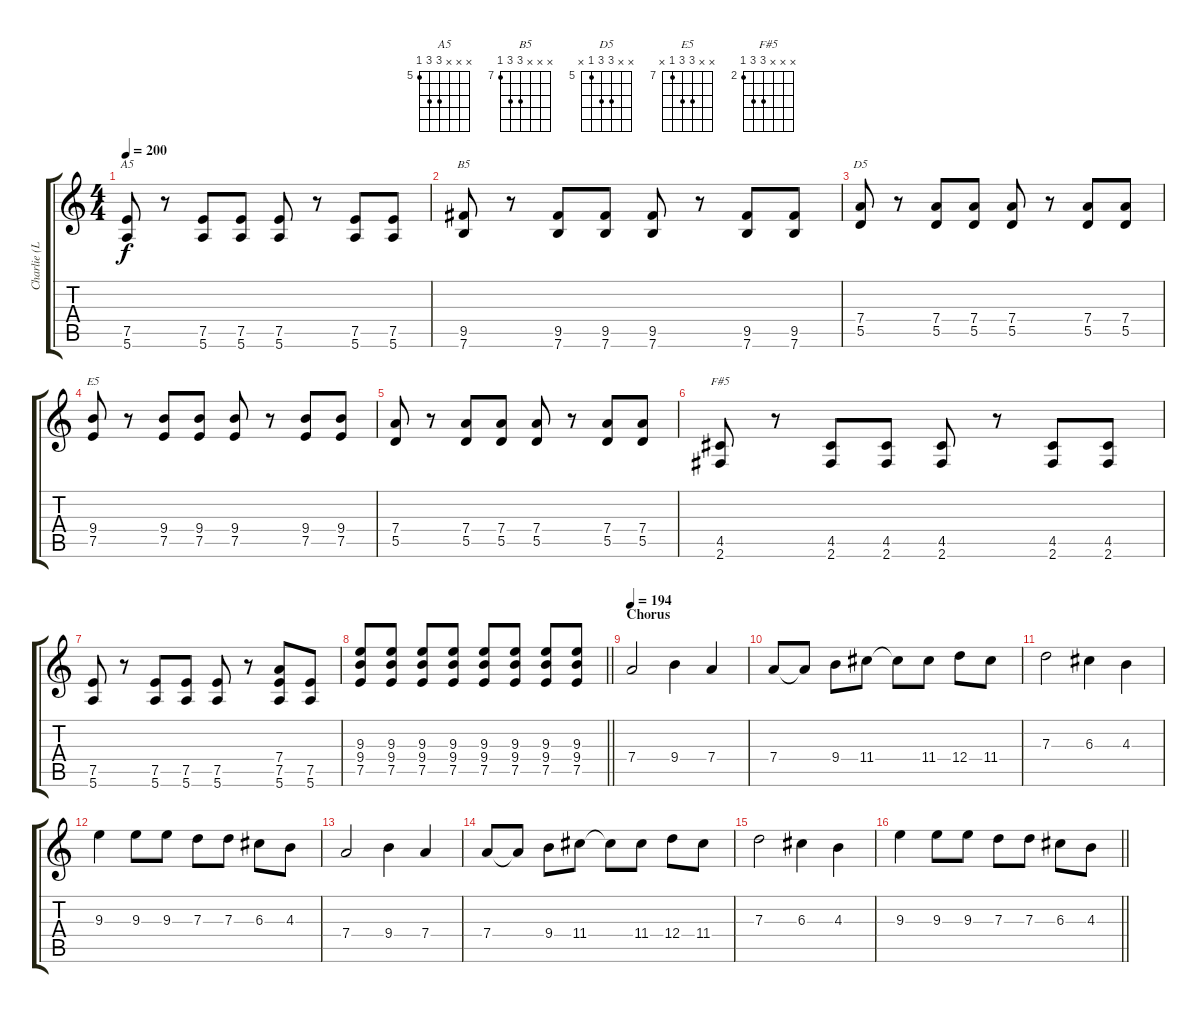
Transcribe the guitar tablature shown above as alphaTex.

\track ("Charlie (Lead Guitar)" "Charlie (L") {instrument overdrivenguitar}
\staff {score tabs}
\tuning (E4 B3 G3 D3 A2 E2) {hide}
\chord ("A5" x x x 7 7 5) {firstfret 5}
\chord ("B5" x x x 9 9 7) {firstfret 7}
\chord ("D5" x x 7 7 5 x) {firstfret 5}
\chord ("E5" x x 9 9 7 x) {firstfret 7}
\chord ("F#5" x x x 4 4 2) {firstfret 2}
\ts (4 4)
\tempo 200
\clef g2
\ks c
(7.5 5.6).8{ch "A5" dy f} r.8 (7.5 5.6).8 (7.5 5.6).8 (7.5 5.6).8 r.8 (7.5 5.6).8 (7.5 5.6).8 |
(9.5 7.6).8{ch "B5"} r.8 (9.5 7.6).8 (9.5 7.6).8 (9.5 7.6).8 r.8 (9.5 7.6).8 (9.5 7.6).8 |
(7.4 5.5).8{ch "D5"} r.8 (7.4 5.5).8 (7.4 5.5).8 (7.4 5.5).8 r.8 (7.4 5.5).8 (7.4 5.5).8 |
(9.4 7.5).8{ch "E5"} r.8 (9.4 7.5).8 (9.4 7.5).8 (9.4 7.5).8 r.8 (9.4 7.5).8 (9.4 7.5).8 |
(7.4 5.5).8 r.8 (7.4 5.5).8 (7.4 5.5).8 (7.4 5.5).8 r.8 (7.4 5.5).8 (7.4 5.5).8 |
(4.5 2.6).8{ch "F#5"} r.8 (4.5 2.6).8 (4.5 2.6).8 (4.5 2.6).8 r.8 (4.5 2.6).8 (4.5 2.6).8 |
(7.5 5.6).8 r.8 (7.5 5.6).8 (7.5 5.6).8 (7.5 5.6).8 r.8 (7.4 7.5 5.6).8 (7.5 5.6).8 |
\barLineRight lightlight
(9.3 9.4 7.5).8 (9.3 9.4 7.5).8 (9.3 9.4 7.5).8 (9.3 9.4 7.5).8 (9.3 9.4 7.5).8 (9.3 9.4 7.5).8 (9.3 9.4 7.5).8 (9.3 9.4 7.5).8 |
\section ("" "Chorus")
\tempo 194
7.4.2{volume 8 instrument electricguitarclean} 9.4.4 7.4.4 |
7.4.8 7.4{t}.8 9.4.8 11.4.8 11.4{t}.8 11.4.8 12.4.8 11.4.8 |
7.3.2 6.3.4 4.3.4 |
9.3.4 9.3.8 9.3.8 7.3.8 7.3.8 6.3.8 4.3.8 |
7.4.2 9.4.4 7.4.4 |
7.4.8 7.4{t}.8 9.4.8 11.4.8 11.4{t}.8 11.4.8 12.4.8 11.4.8 |
7.3.2 6.3.4 4.3.4 |
\barLineRight lightlight
9.3.4 9.3.8 9.3.8 7.3.8 7.3.8 6.3.8 4.3.8
